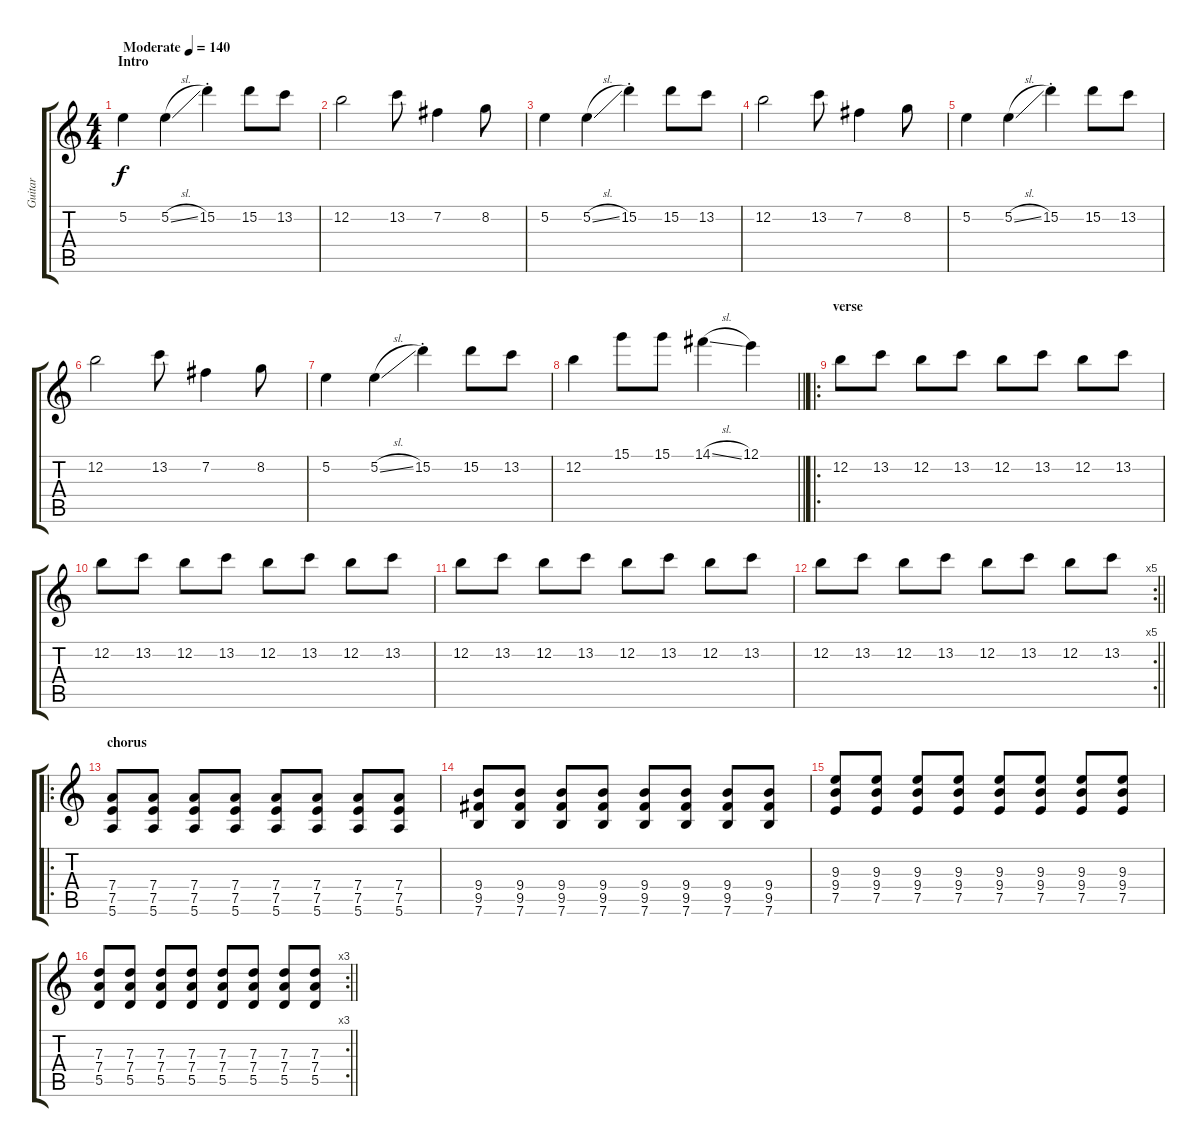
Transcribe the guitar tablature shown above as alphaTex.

\track ("Guitar" "Guitar") {instrument overdrivenguitar}
\staff {score tabs}
\tuning (E4 B3 G3 D3 A2 E2) {hide}
\ts (4 4)
\section ("" "Intro")
\tempo (140 "Moderate")
\clef g2
\ks c
5.2.4{dy f instrument overdrivenguitar} 5.2{sl}.4 15.2{st}.4 15.2.8 13.2.8 |
12.2.2 13.2.8 7.2.4 8.2.8 |
5.2.4 5.2{sl}.4 15.2{st}.4 15.2.8 13.2.8 |
12.2.2 13.2.8 7.2.4 8.2.8 |
5.2.4 5.2{sl}.4 15.2{st}.4 15.2.8 13.2.8 |
12.2.2 13.2.8 7.2.4 8.2.8 |
5.2.4 5.2{sl}.4 15.2{st}.4 15.2.8 13.2.8 |
\barLineRight lightlight
12.2.4 15.1.8 15.1.8 14.1{sl}.4 12.1.4 |
\ro
\section ("" "verse")
12.2.8 13.2.8 12.2.8 13.2.8 12.2.8 13.2.8 12.2.8 13.2.8 |
12.2.8 13.2.8 12.2.8 13.2.8 12.2.8 13.2.8 12.2.8 13.2.8 |
12.2.8 13.2.8 12.2.8 13.2.8 12.2.8 13.2.8 12.2.8 13.2.8 |
\rc 5
\barLineRight lightlight
12.2.8 13.2.8 12.2.8 13.2.8 12.2.8 13.2.8 12.2.8 13.2.8 |
\ro
\section ("" "chorus")
(7.4 7.5 5.6).8 (7.4 7.5 5.6).8 (7.4 7.5 5.6).8 (7.4 7.5 5.6).8 (7.4 7.5 5.6).8 (7.4 7.5 5.6).8 (7.4 7.5 5.6).8 (7.4 7.5 5.6).8 |
(9.4 9.5 7.6).8 (9.4 9.5 7.6).8 (9.4 9.5 7.6).8 (9.4 9.5 7.6).8 (9.4 9.5 7.6).8 (9.4 9.5 7.6).8 (9.4 9.5 7.6).8 (9.4 9.5 7.6).8 |
(9.3 9.4 7.5).8 (9.3 9.4 7.5).8 (9.3 9.4 7.5).8 (9.3 9.4 7.5).8 (9.3 9.4 7.5).8 (9.3 9.4 7.5).8 (9.3 9.4 7.5).8 (9.3 9.4 7.5).8 |
\rc 3
\barLineRight lightlight
(7.3 7.4 5.5).8 (7.3 7.4 5.5).8 (7.3 7.4 5.5).8 (7.3 7.4 5.5).8 (7.3 7.4 5.5).8 (7.3 7.4 5.5).8 (7.3 7.4 5.5).8 (7.3 7.4 5.5).8
